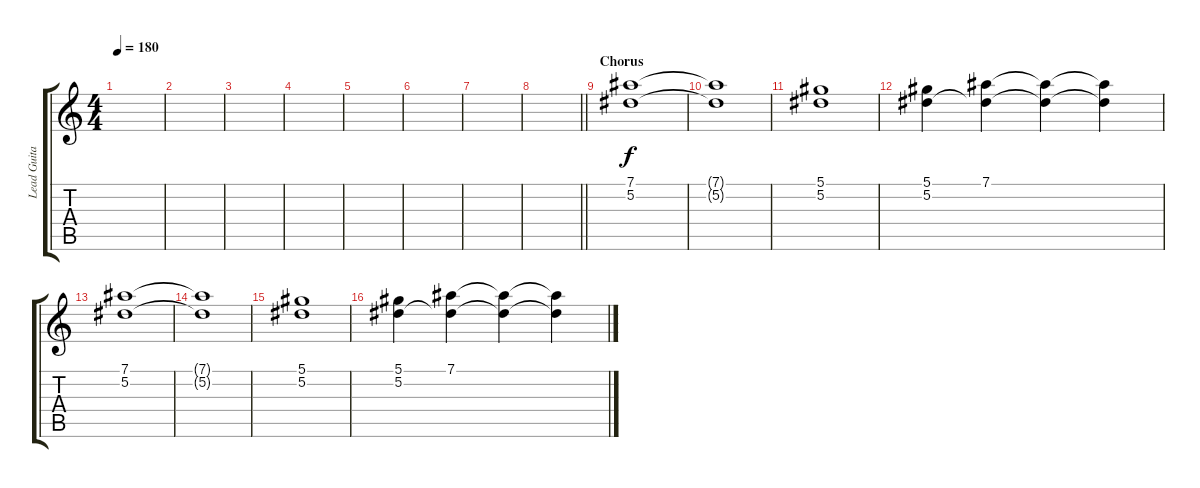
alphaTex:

\track ("Lead Guitar" "Lead Guita") {instrument distortionguitar}
\staff {score tabs}
\tuning (Eb4 Bb3 Gb3 Db3 Ab2 Db2) {hide}
\ts (4 4)
\tempo 180
\clef g2
\ks c
|
|
|
|
|
|
|
\barLineRight lightlight
|
\section ("" "Chorus")
(7.1 5.2).1 |
(7.1{t} 5.2{t}).1 |
(5.1 5.2).1 |
(5.1 5.2).4 (7.1 5.2{t}).4 (7.1{t} 5.2{t}).4 (7.1{t} 5.2{t}).4 |
(7.1 5.2).1 |
(7.1{t} 5.2{t}).1 |
(5.1 5.2).1 |
(5.1 5.2).4 (7.1 5.2{t}).4 (7.1{t} 5.2{t}).4 (7.1{t} 5.2{t}).4
